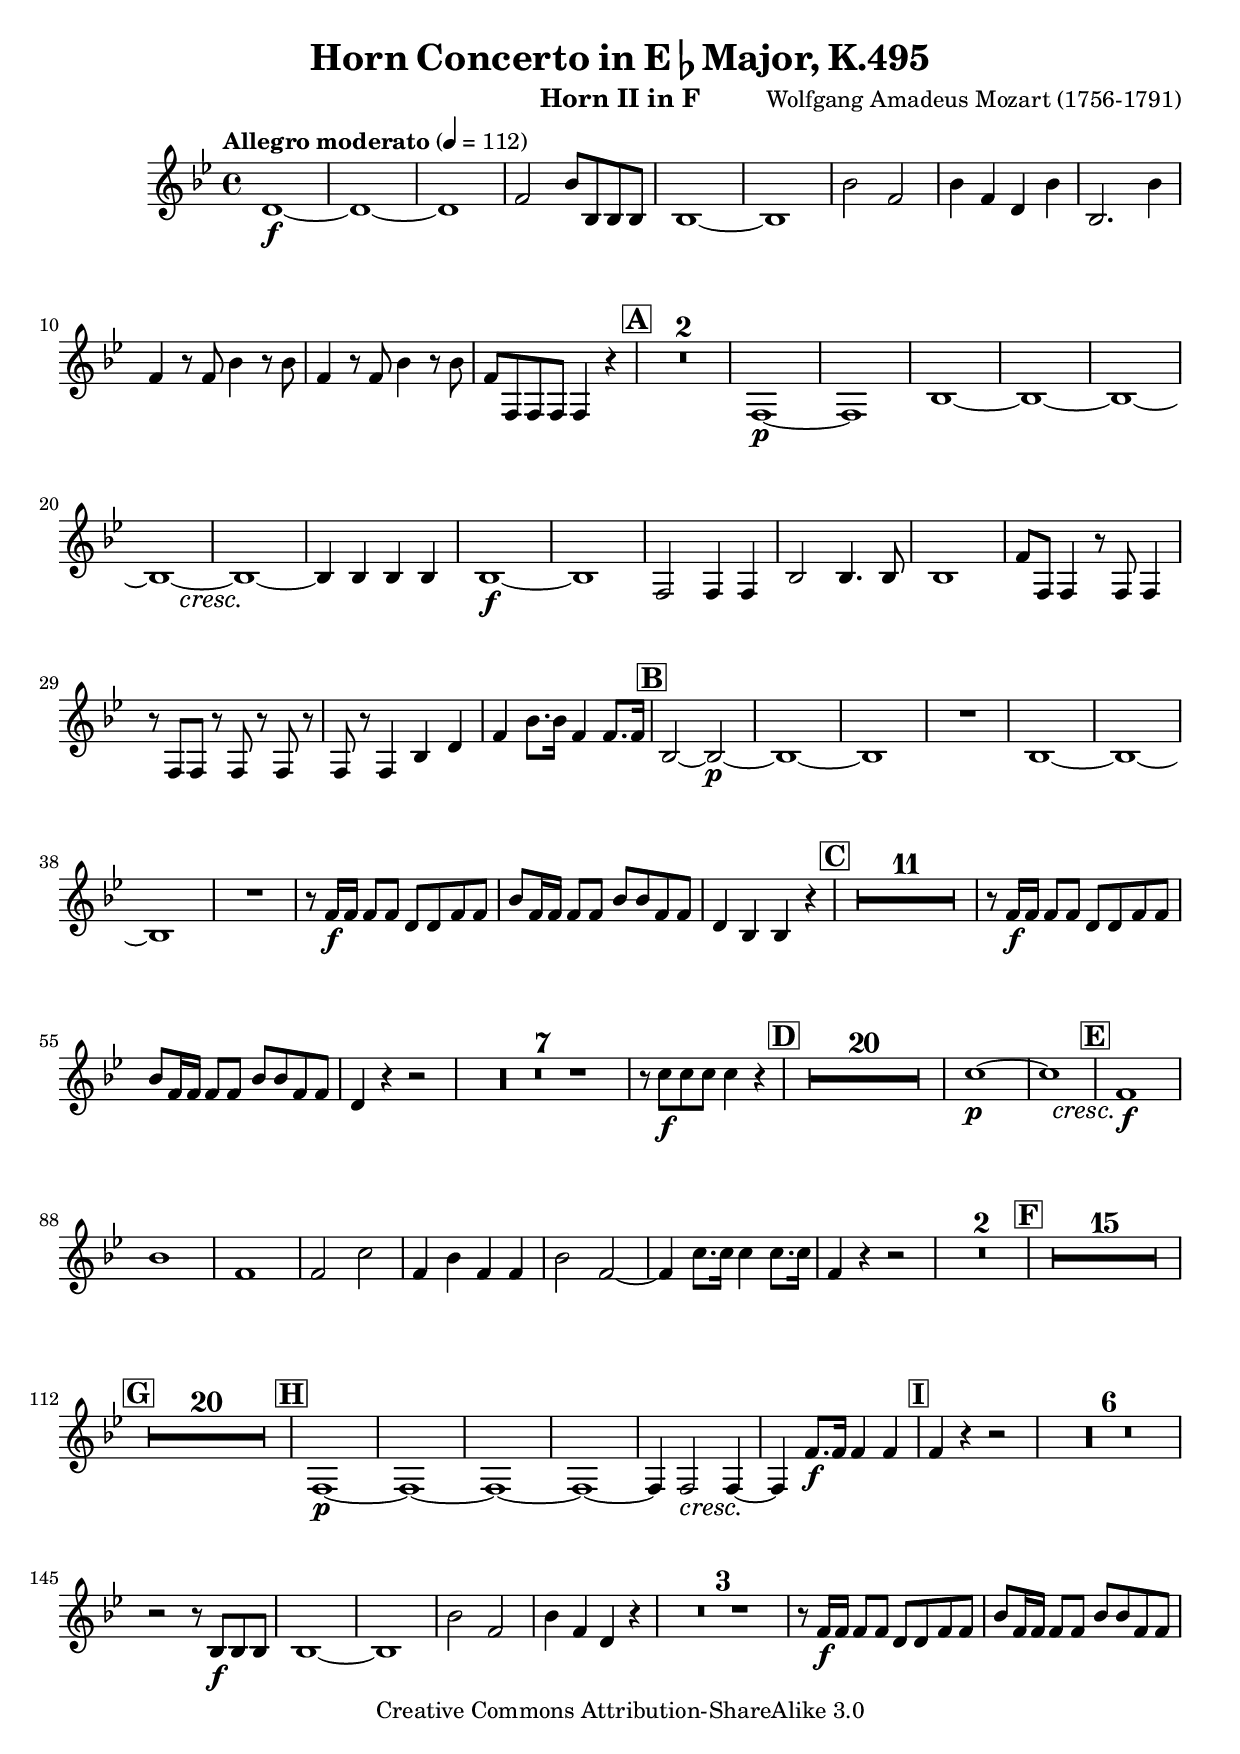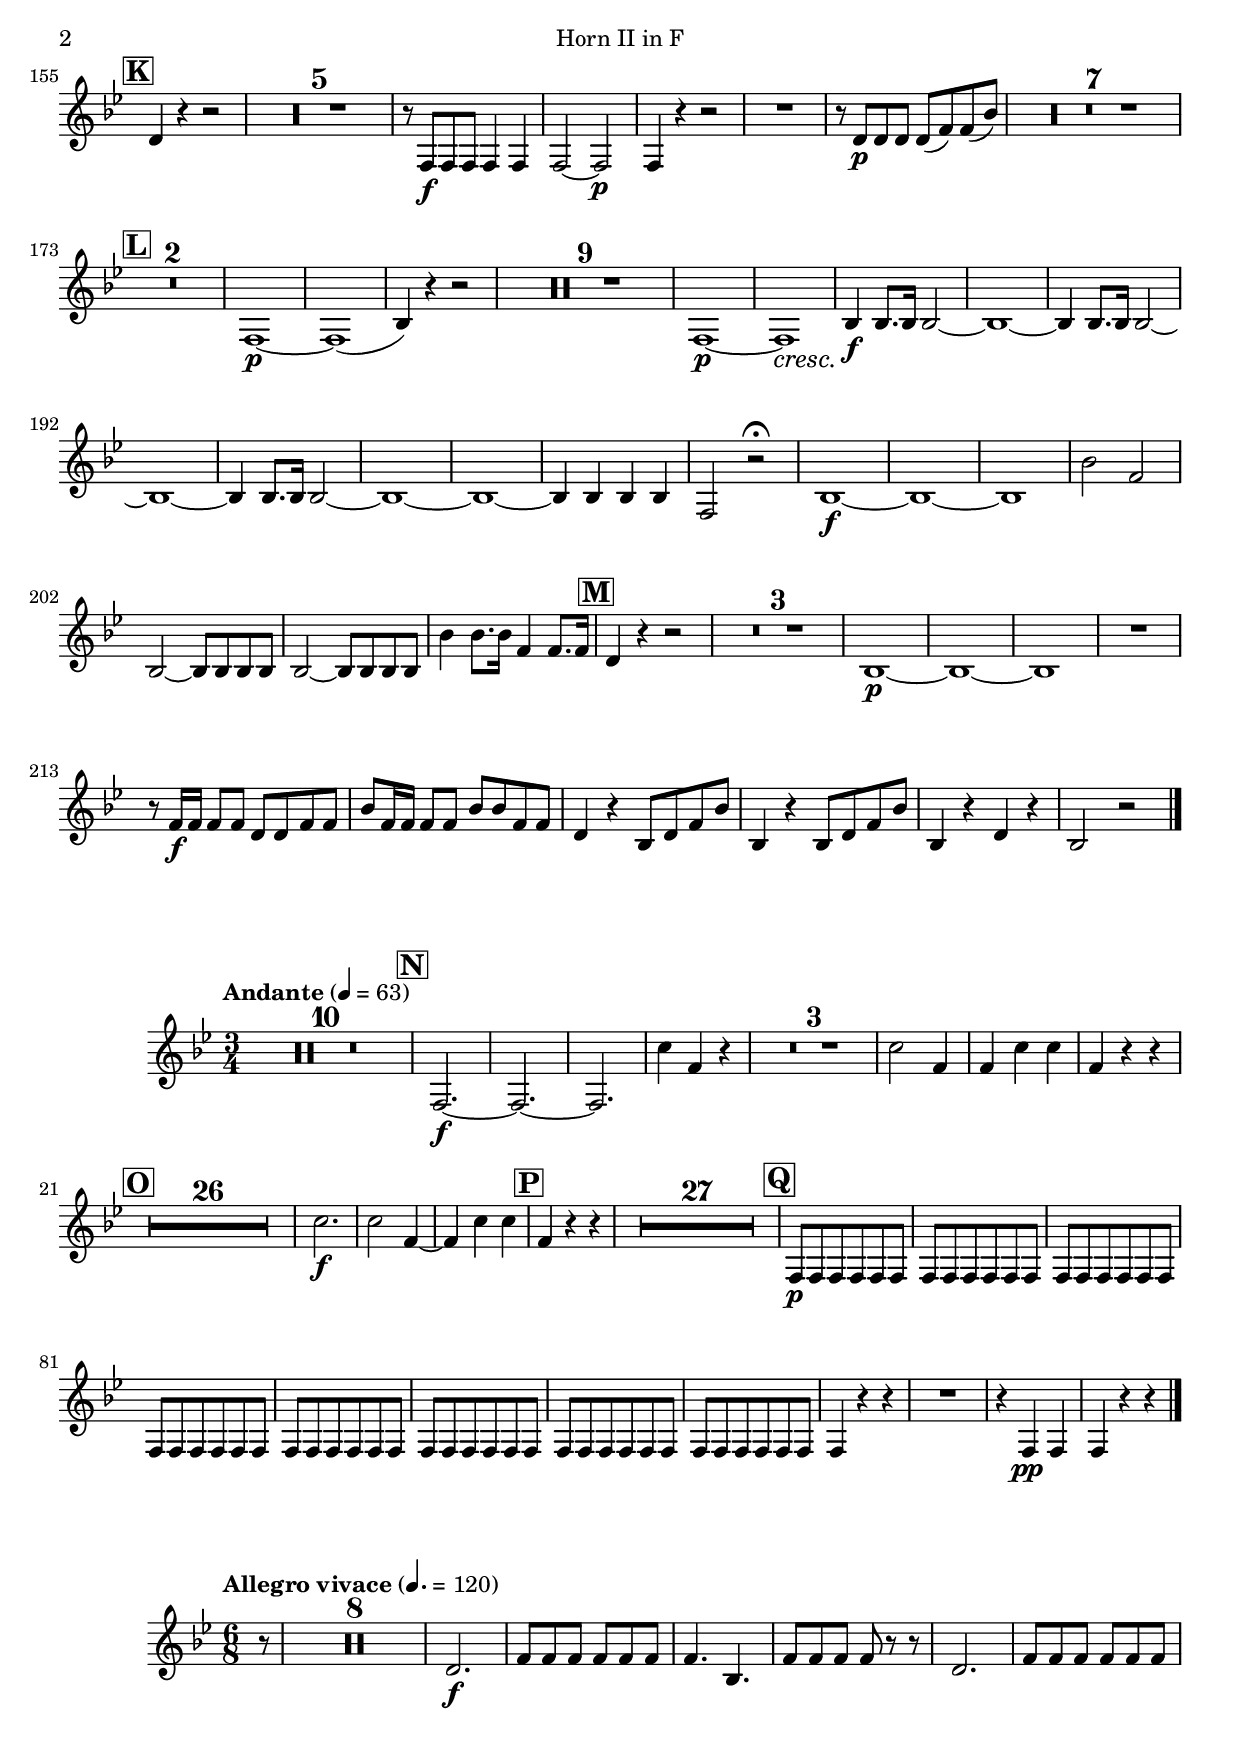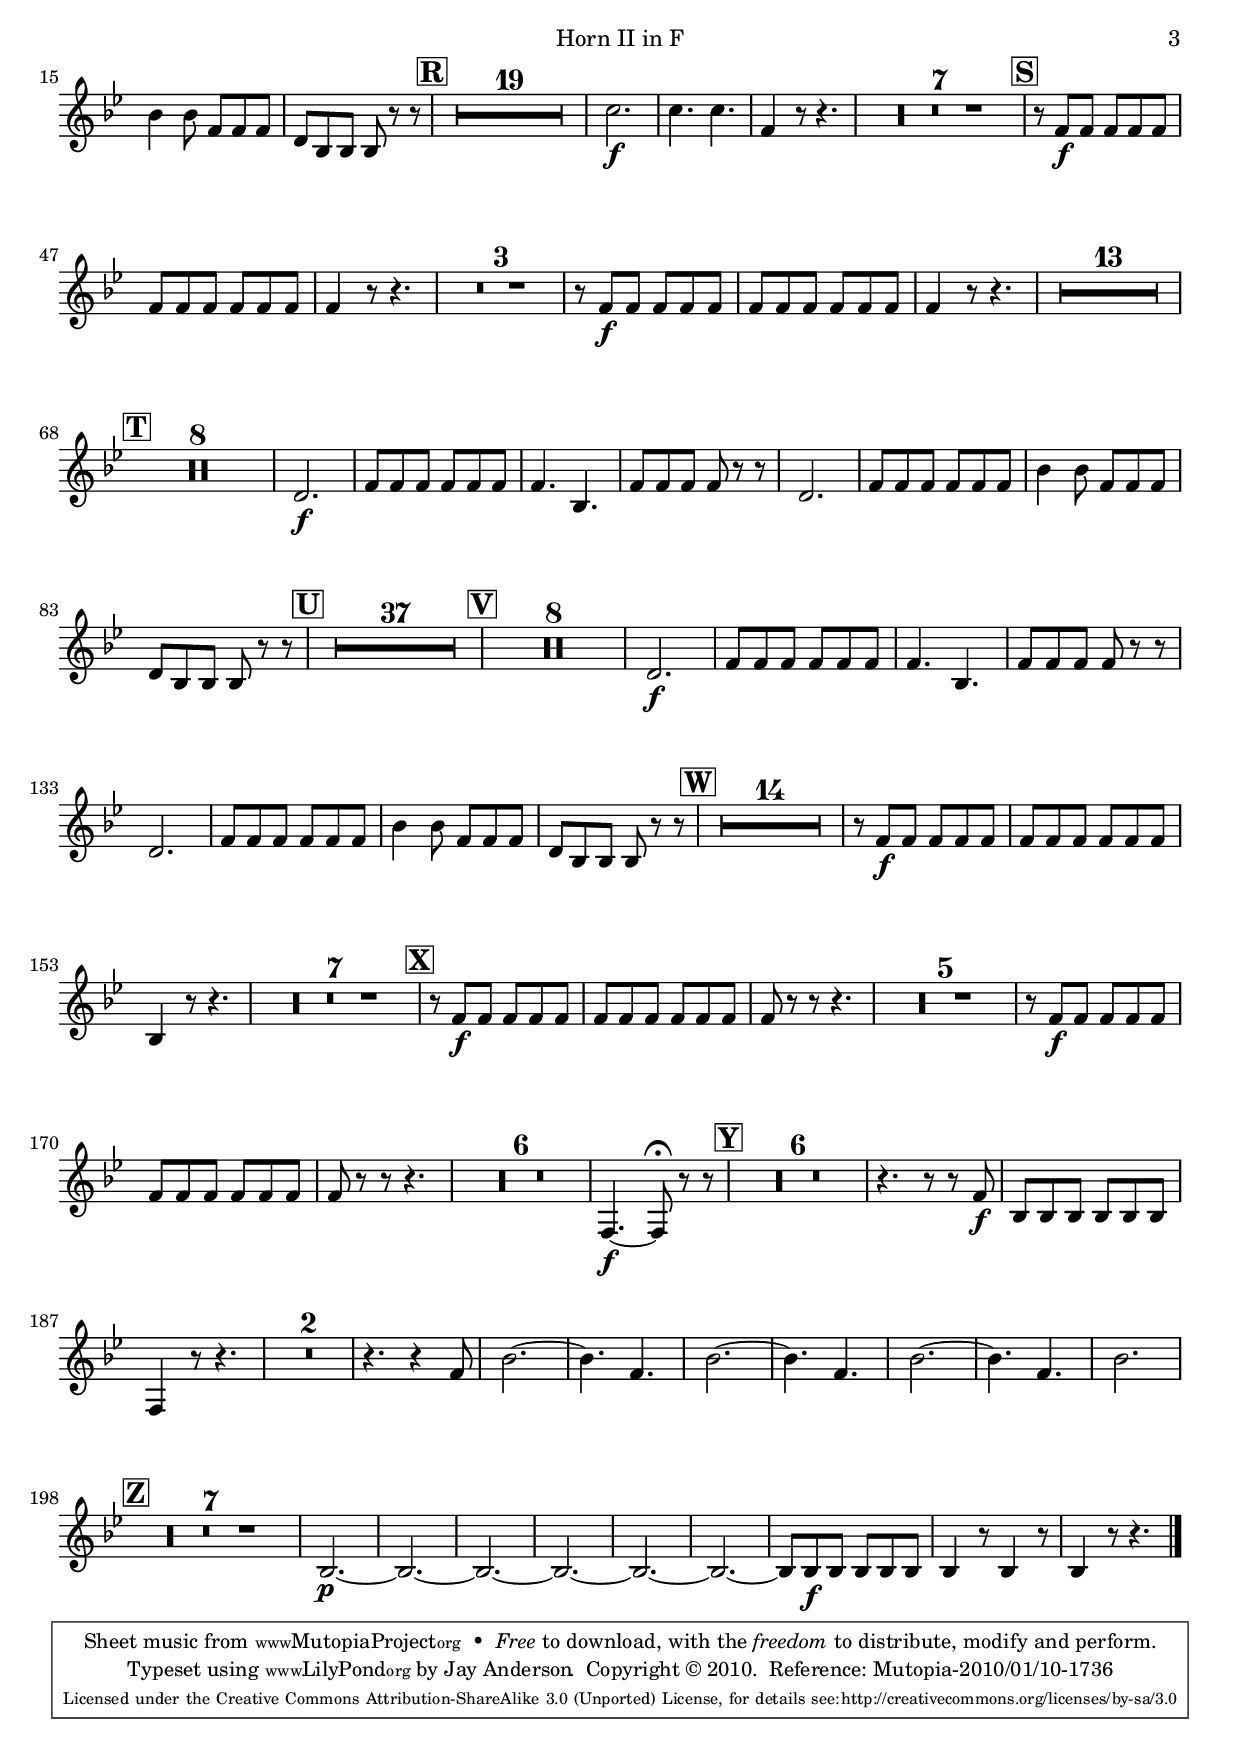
\version "2.13.10"

\include "defs.lyi"
\version "2.13.10"

hornTwoMvtI = \relative c'
{
  \transposition ees
  e1~\f |
  e~ |
  e |
  g2 c8 c, c c |
  c1~ |
  c |
  c'2 g |
  c4 g e c' |
  c,2. c'4 |
  g4 r8 g c4 r8 c |
  g4 r8 g c4 r8 c |
  g8 g, g g g4 r |

  %A
  R1*2 |
  g1~\p |
  g |
  c1~ |
  c~ |
  c~ |
  \override DynamicTextSpanner #'dash-period = #-1.0
  \crescTextCresc
  << c~ {s2 s\<} >> |
  c1~ |
  c4 c c c |
  c1~\f |
  c |
  g2 g4 g |
  c2 c4. c8 |
  c1 |
  g'8 g, g4 r8 g g4 |
  r8 g g r g r g r |
  g r g4 c e |
  g c8. c16 g4 g8. g16 |

  %B
  c,2~ c~\p |
  c1~ |
  c |
  R1 |
  c1~ |
  c~ |
  c |
  R1 |
  r8 g'16\f g g8 g e e g g |
  c g16 g g8 g c c g g |
  e4 c c r |

  %C
  R1*11 |
  r8 g'16\f g g8 g e e g g |
  c g16 g g8 g c c g g |
  e4 r r2 |
  R1*7 |
  r8 d'8\f d d d4 r |

  %D
  R1*20 |
  d1~\p |
  << d {s4 s2.\<} >> |

  %E
  g,1\f |
  c |
  g |
  g2 d' |
  g,4 c g g |
  c2 g~ |
  g4 d'8. d16 d4 d8. d16 |
  g,4 r r2 |
  R1*2 |

  %F
  R1*15 |

  %G
  R1*20 |

  %H
  g,1~\p |
  g~ |
  g~ |
  g~ |
  g4 g2\< g4~ |
  g g'8.\f g16 g4 g |

  %I
  g4 r r2 |
  R1*6 |
  r2 r8 c,\f c c |
  c1~ |
  c |
  c'2 g |
  c4 g e r |
  R1*3 |
  r8 g16\f g g8 g e e g g |
  c g16 g g8 g c c g g |

  %K
  e4 r r2 |
  R1*5 |
  r8 g,\f g g g4 g |
  g2~ g\p |
  g4 r r2 |
  R1 |
  r8 e'\p e e e( g) g( c) |
  R1*7 |

  %L
  R1*2 |
  g,1~\p |
  g( |
  c4) r r2 |
  R1*9 |
  g1~\p |
  g\< |
  c4\f c8. c16 c2~ |
  c1~ |
  c4 c8. c16 c2~ |
  c1~ |
  c4 c8. c16 c2~ |
  c1~ |
  c1~ |
  c4 c c c |
  g2 r\fermata |
  c1~\f |
  c~ |
  c |
  c'2 g |
  c,2~ c8 c c c |
  c2~ c8 c c c |
  c'4 c8. c16 g4 g8. g16 |

  %M
  e4 r r2 |
  R1*3 |
  c1~\p |
  c~ |
  c |
  R1 |
  r8 g'16\f g g8 g e e g g |
  c g16 g g8 g c c g g |
  e4 r c8 e g c |
  c,4 r c8 e g c |
  c,4 r e r |
  c2 r |
}

\version "2.13.10"

hornTwoMvtII = \relative c'
{
  \transposition ees
  R2.*10 |

  %N
  g2.~\f |
  g~ |
  g |
  d''4 g, r |
  R2.*3 |
  d'2 g,4 |
  g4 d' d |
  g, r r |

  %O
  R2.*26 |
  d'2.\f |
  d2 g,4~ |
  g d' d |

  %P
  g, r r |
  R2.*27 |

  %Q
  g,8\p g g g g g |
  \repeat unfold 7 {g g g g g g |}
  g4 r r |
  R2. |
  r4 g\pp g |
  g r r |
}

\version "2.13.10"

hornTwoMvtIIITutti = \relative c'
{
  e2.\f |
  g8 g g g g g |
  g4. c, |
  g'8 g g g r r |
  e2. |
  g8 g g g g g |
  c4 c8 g g g |
  e c c c r r |
}

hornTwoMvtIII = \relative c''
{
  \transposition ees
  r8 |
  R2.*8 |
  \hornTwoMvtIIITutti

  %R
  R2.*19 |
  d2.\f |
  d4. d |
  g,4 r8 r4. |
  R2.*7 |

  %S
  r8 g\f g g g g |
  g g g g g g |
  g4 r8 r4. |
  R2.*3 |
  r8 g\f g g g g |
  g g g g g g |
  g4 r8 r4. |
  R2.*13 |

  %T
  R2.*8 |
  \hornTwoMvtIIITutti

  %U
  R2.*37 |

  %V
  R2.*8 |
  \hornTwoMvtIIITutti

  %W
  R2.*14 |
  r8 g\f g g g g |
  g g g g g g |
  c,4 r8 r4. |
  R2.*7 |

  %X
  r8 g'\f g g g g |
  g g g g g g |
  g8 r r r4. |
  R2.*5 |
  r8 g\f g g g g |
  g g g g g g |
  g8 r r r4. |
  R2.*6 |
  g,4.~\f g8\fermata r r |

  %Y
  R2.*6 |
  r4. r8 r g'\f |
  c, c c c c c |
  g4 r8 r4. |
  R2.*2 |
  r4. r4 g'8 |
  \repeat unfold 3 {c2.~ | c4. g |}
  c2. |

  %Z
  R2.*7 |
  c,2.~\p |
  \repeat unfold 5 {c~ |}
  c8 c\f c c c c |
  c4 r8 c4 r8 |
  c4 r8 r4. |
}


instrument = "Horn II in F"

mvtI = \transpose f ees {\key c \major \hornTwoMvtI}
mvtII = \transpose f ees {\key c \major \hornTwoMvtII}
mvtIII = \transpose f ees {\key c \major \hornTwoMvtIII}

\version "2.13.10"

\include "defs.lyi"

\paper
{
  ragged-last-bottom = ##f
}

\book
{
  \include "header.lyi"
  \score
  {
    \new Staff
    {
      #(set-accidental-style 'modern)
      \set Score.skipBars = ##t
      << \mvtI \outlineMvtI >>
    }
  }
  \score
  {
    \new Staff
    {
      #(set-accidental-style 'modern)
      \set Score.skipBars = ##t
      << \mvtII \outlineMvtII >>
    }
  }
  \score
  {
    \new Staff
    {
      #(set-accidental-style 'modern)
      \set Score.skipBars = ##t
      << \mvtIII \outlineMvtIII >>
    }
  }
}



